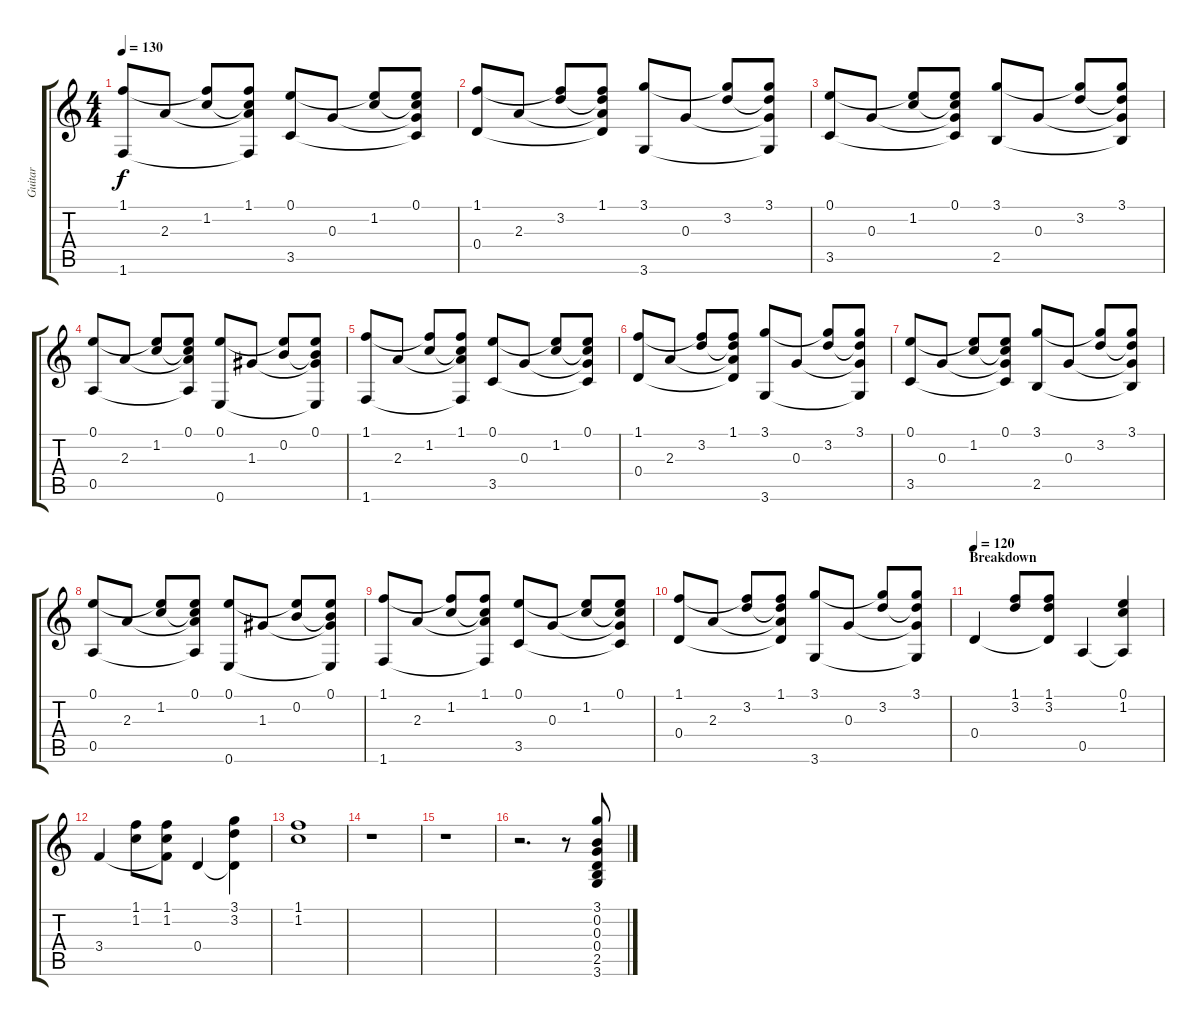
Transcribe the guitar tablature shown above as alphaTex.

\track ("Guitar" "Guitar") {instrument acousticguitarsteel}
\staff {score tabs}
\tuning (E4 B3 G3 D3 A2 E2) {hide}
\ts (4 4)
\tempo 130
\clef g2
\ks c
(1.1 1.6).8{dy f} 2.3.8 (1.1{t} 1.2).8 (1.1 1.2{t} 2.3{t} 1.6{t}).8 (0.1 3.5).8 0.3.8 (0.1{t} 1.2).8 (0.1 1.2{t} 0.3{t} 3.5{t}).8 |
(1.1 0.4).8 2.3.8 (1.1{t} 3.2).8 (1.1 3.2{t} 2.3{t} 0.4{t}).8 (3.1 3.6).8 0.3.8 (3.1{t} 3.2).8 (3.1 3.2{t} 0.3{t} 3.6{t}).8 |
(0.1 3.5).8 0.3.8 (0.1{t} 1.2).8 (0.1 1.2{t} 0.3{t} 3.5{t}).8 (3.1 2.5).8 0.3.8 (3.1{t} 3.2).8 (3.1 3.2{t} 0.3{t} 2.5{t}).8 |
(0.1 0.5).8 2.3.8 (0.1{t} 1.2).8 (0.1 1.2{t} 2.3{t} 0.5{t}).8 (0.1 0.6).8 1.3.8 (0.1{t} 0.2).8 (0.1 0.2{t} 1.3{t} 0.6{t}).8 |
(1.1 1.6).8 2.3.8 (1.1{t} 1.2).8 (1.1 1.2{t} 2.3{t} 1.6{t}).8 (0.1 3.5).8 0.3.8 (0.1{t} 1.2).8 (0.1 1.2{t} 0.3{t} 3.5{t}).8 |
(1.1 0.4).8 2.3.8 (1.1{t} 3.2).8 (1.1 3.2{t} 2.3{t} 0.4{t}).8 (3.1 3.6).8 0.3.8 (3.1{t} 3.2).8 (3.1 3.2{t} 0.3{t} 3.6{t}).8 |
(0.1 3.5).8 0.3.8 (0.1{t} 1.2).8 (0.1 1.2{t} 0.3{t} 3.5{t}).8 (3.1 2.5).8 0.3.8 (3.1{t} 3.2).8 (3.1 3.2{t} 0.3{t} 2.5{t}).8 |
(0.1 0.5).8 2.3.8 (0.1{t} 1.2).8 (0.1 1.2{t} 2.3{t} 0.5{t}).8 (0.1 0.6).8 1.3.8 (0.1{t} 0.2).8 (0.1 0.2{t} 1.3{t} 0.6{t}).8 |
(1.1 1.6).8 2.3.8 (1.1{t} 1.2).8 (1.1 1.2{t} 2.3{t} 1.6{t}).8 (0.1 3.5).8 0.3.8 (0.1{t} 1.2).8 (0.1 1.2{t} 0.3{t} 3.5{t}).8 |
(1.1 0.4).8 2.3.8 (1.1{t} 3.2).8 (1.1 3.2{t} 2.3{t} 0.4{t}).8 (3.1 3.6).8 0.3.8 (3.1{t} 3.2).8 (3.1 3.2{t} 0.3{t} 3.6{t}).8 |
\section ("" "Breakdown")
\tempo 120
0.4.4 (1.1 3.2).8 (1.1 3.2 0.4{t}).8 0.5.4 (0.1 1.2 0.5{t}).4 |
3.4.4 (1.1 1.2).8 (1.1 1.2 3.4{t}).8 0.4.4 (3.1 3.2 0.4{t}).4 |
(1.1 1.2).1 |
r.1 |
r.1 |
r.2{d} r.8 (3.1 0.2 0.3 0.4 2.5 3.6).8
